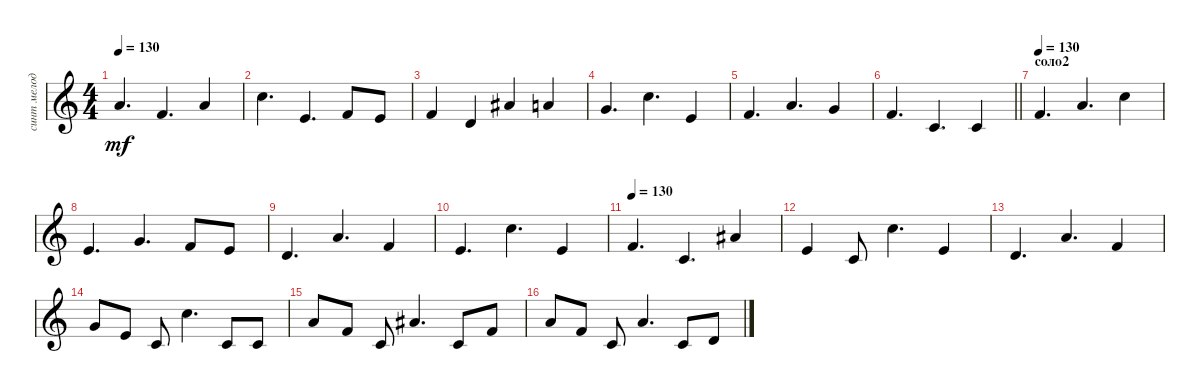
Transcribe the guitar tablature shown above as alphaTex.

\track ("синт мелодия" "синт мелод") {instrument celesta}
\staff {score}
\tuning (E4 B3 G3 D3 A2 E2) {hide}
\ts (4 4)
\tempo 130
\clef g2
\ks c
5.1.4{d dy mf} 1.1.4{d} 5.1.4 |
8.1.4{d} 0.1.4{d} 1.1.8 0.1.8 |
1.1.4 3.2.4 6.1.4 5.1.4 |
3.1.4{d} 8.1.4{d} 0.1.4 |
1.1.4{d} 5.1.4{d} 3.1.4 |
\barLineRight lightlight
1.1.4{d} 1.2.4{d} 1.2.4 |
\section ("" "соло2")
\tempo 130
1.1.4{d} 5.1.4{d} 8.1.4 |
0.1.4{d} 3.1.4{d} 1.1.8 0.1.8 |
3.2.4{d} 5.1.4{d} 1.1.4 |
0.1.4{d} 8.1.4{d} 0.1.4 |
\tempo 130
1.1.4{d} 1.2.4{d} 6.1.4 |
0.1.4 1.2.8 8.1.4{d} 0.1.4 |
3.2.4{d} 5.1.4{d} 1.1.4 |
3.1.8 0.1.8 1.2.8 8.1.4{d} 1.2.8 1.2.8 |
5.1.8 1.1.8 1.2.8 6.1.4{d} 1.2.8 1.1.8 |
5.1.8 1.1.8 1.2.8 5.1.4{d} 1.2.8 3.2.8
